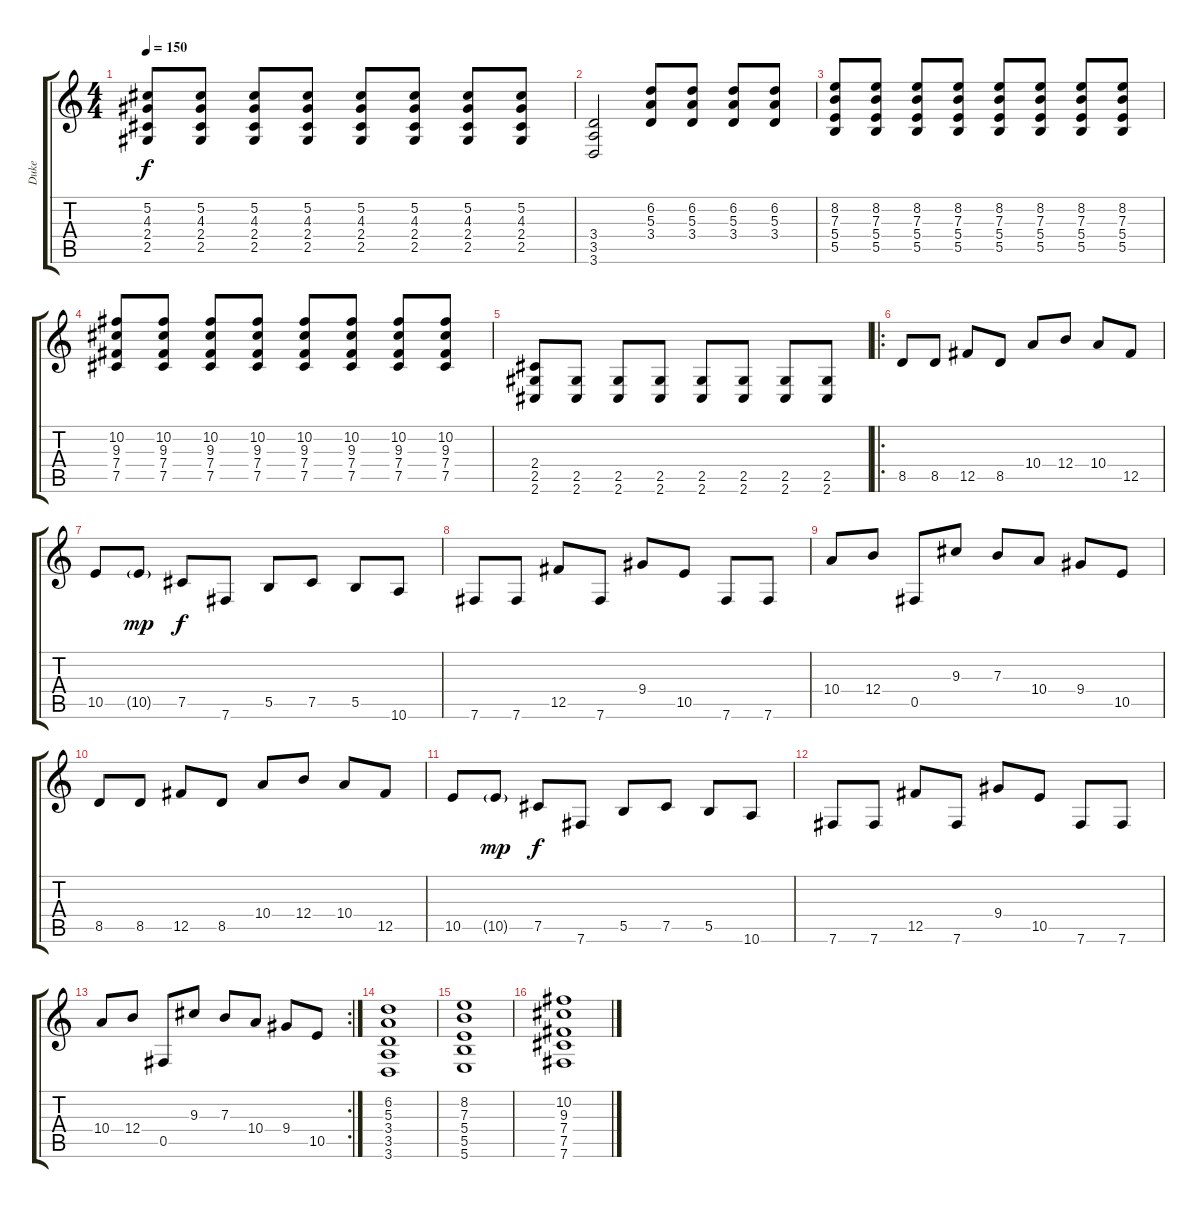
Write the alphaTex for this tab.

\track ("Duke" "Duke") {instrument distortionguitar}
\staff {score tabs}
\tuning (Db4 Ab3 E3 B2 Gb2 B1) {hide}
\ts (4 4)
\tempo 150
\clef g2
\ks c
(5.2 4.3 2.4 2.5).8{dy f} (5.2 4.3 2.4 2.5).8 (5.2 4.3 2.4 2.5).8 (5.2 4.3 2.4 2.5).8 (5.2 4.3 2.4 2.5).8 (5.2 4.3 2.4 2.5).8 (5.2 4.3 2.4 2.5).8 (5.2 4.3 2.4 2.5).8 |
(3.4 3.5 3.6).2 (6.2 5.3 3.4).8 (6.2 5.3 3.4).8 (6.2 5.3 3.4).8 (6.2 5.3 3.4).8 |
(8.2 7.3 5.4 5.5).8 (8.2 7.3 5.4 5.5).8 (8.2 7.3 5.4 5.5).8 (8.2 7.3 5.4 5.5).8 (8.2 7.3 5.4 5.5).8 (8.2 7.3 5.4 5.5).8 (8.2 7.3 5.4 5.5).8 (8.2 7.3 5.4 5.5).8 |
(10.2 9.3 7.4 7.5).8 (10.2 9.3 7.4 7.5).8 (10.2 9.3 7.4 7.5).8 (10.2 9.3 7.4 7.5).8 (10.2 9.3 7.4 7.5).8 (10.2 9.3 7.4 7.5).8 (10.2 9.3 7.4 7.5).8 (10.2 9.3 7.4 7.5).8 |
(2.4 2.5 2.6).8 (2.5 2.6).8 (2.5 2.6).8 (2.5 2.6).8 (2.5 2.6).8 (2.5 2.6).8 (2.5 2.6).8 (2.5 2.6).8 |
\ro
8.5.8 8.5.8 12.5.8 8.5.8 10.4.8 12.4.8 10.4.8 12.5.8 |
10.5.8 10.5{g}.8{dy mp} 7.5.8{dy f} 7.6.8 5.5.8 7.5.8 5.5.8 10.6.8 |
7.6.8 7.6.8 12.5.8 7.6.8 9.4.8 10.5.8 7.6.8 7.6.8 |
10.4.8 12.4.8 0.5.8 9.3.8 7.3.8 10.4.8 9.4.8 10.5.8 |
8.5.8 8.5.8 12.5.8 8.5.8 10.4.8 12.4.8 10.4.8 12.5.8 |
10.5.8 10.5{g}.8{dy mp} 7.5.8{dy f} 7.6.8 5.5.8 7.5.8 5.5.8 10.6.8 |
7.6.8 7.6.8 12.5.8 7.6.8 9.4.8 10.5.8 7.6.8 7.6.8 |
\rc 2
10.4.8 12.4.8 0.5.8 9.3.8 7.3.8 10.4.8 9.4.8 10.5.8 |
(6.2 5.3 3.4 3.5 3.6).1 |
(8.2 7.3 5.4 5.5 5.6).1 |
(10.2 9.3 7.4 7.5 7.6).1
